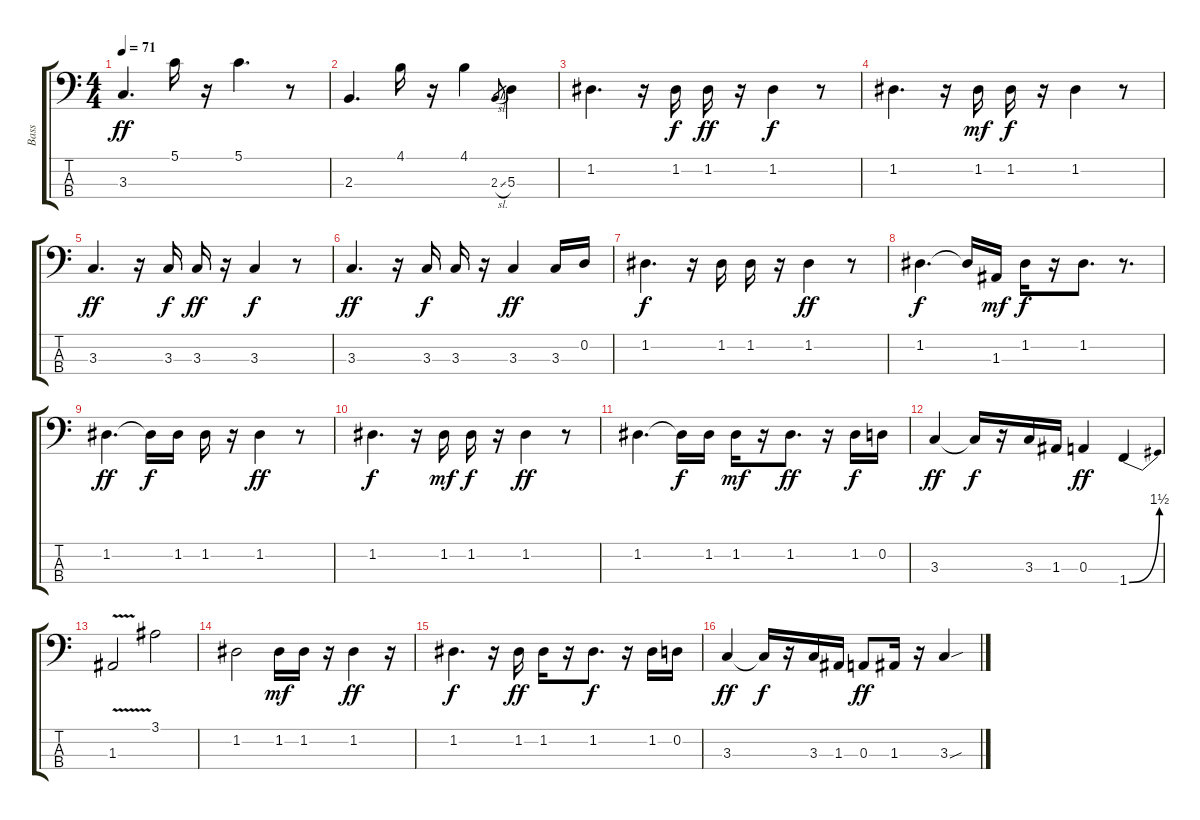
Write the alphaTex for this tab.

\track ("Bass" "Bass") {instrument fretlessbass}
\staff {score tabs}
\tuning (G2 D2 A1 E1) {hide}
\ts (4 4)
\tempo 71
\clef f4
\ks c
3.3.4{d dy ff} 5.1.16 r.16 5.1.4{d} r.8 |
2.3.4{d} 4.1.16 r.16 4.1.4 2.3{sl}.8{gr} 5.3.4 |
1.2.4{d} r.16 1.2.16{dy f} 1.2.16{dy ff} r.16 1.2.4{dy f} r.8 |
1.2.4{d} r.16 1.2.16{dy mf} 1.2.16{dy f} r.16 1.2.4 r.8 |
3.3.4{d dy ff} r.16 3.3.16{dy f} 3.3.16{dy ff} r.16 3.3.4{dy f} r.8 |
3.3.4{d dy ff} r.16 3.3.16{dy f} 3.3.16 r.16 3.3.4{dy ff} 3.3.16 0.2.16 |
1.2.4{d dy f} r.16 1.2.16 1.2.16 r.16 1.2.4{dy ff} r.8 |
1.2.4{d dy f} 1.2{t}.16 1.3.16{dy mf} 1.2.16{dy f} r.16 1.2.8{d} r.8{d} |
1.2.4{d dy ff} 1.2{t}.16{dy f} 1.2.16 1.2.16 r.16 1.2.4{dy ff} r.8 |
1.2.4{d dy f} r.16 1.2.16{dy mf} 1.2.16{dy f} r.16 1.2.4{dy ff} r.8 |
1.2.4{d} 1.2{t}.16{dy f} 1.2.16 1.2.16{dy mf} r.16 1.2.8{d dy ff} r.16 1.2.16{dy f} 0.2.16 |
3.3.4{dy ff} 3.3{t}.16{dy f} r.16 3.3.16 1.3.16 0.3.4{dy ff} 1.4{be (bend 0 0 60 6)}.4 |
1.3{v}.2 3.1.2 |
1.2.2 1.2.16{dy mf} 1.2.16 r.16 1.2.4{dy ff} r.16 |
1.2.4{d dy f} r.16 1.2.16{dy ff} 1.2.16 r.16 1.2.8{d dy f} r.16 1.2.16 0.2.16 |
3.3.4{dy ff} 3.3{t}.16{dy f} r.16 3.3.16 1.3.16 0.3.8{dy ff} 1.3.16 r.16 3.3{sou}.4
